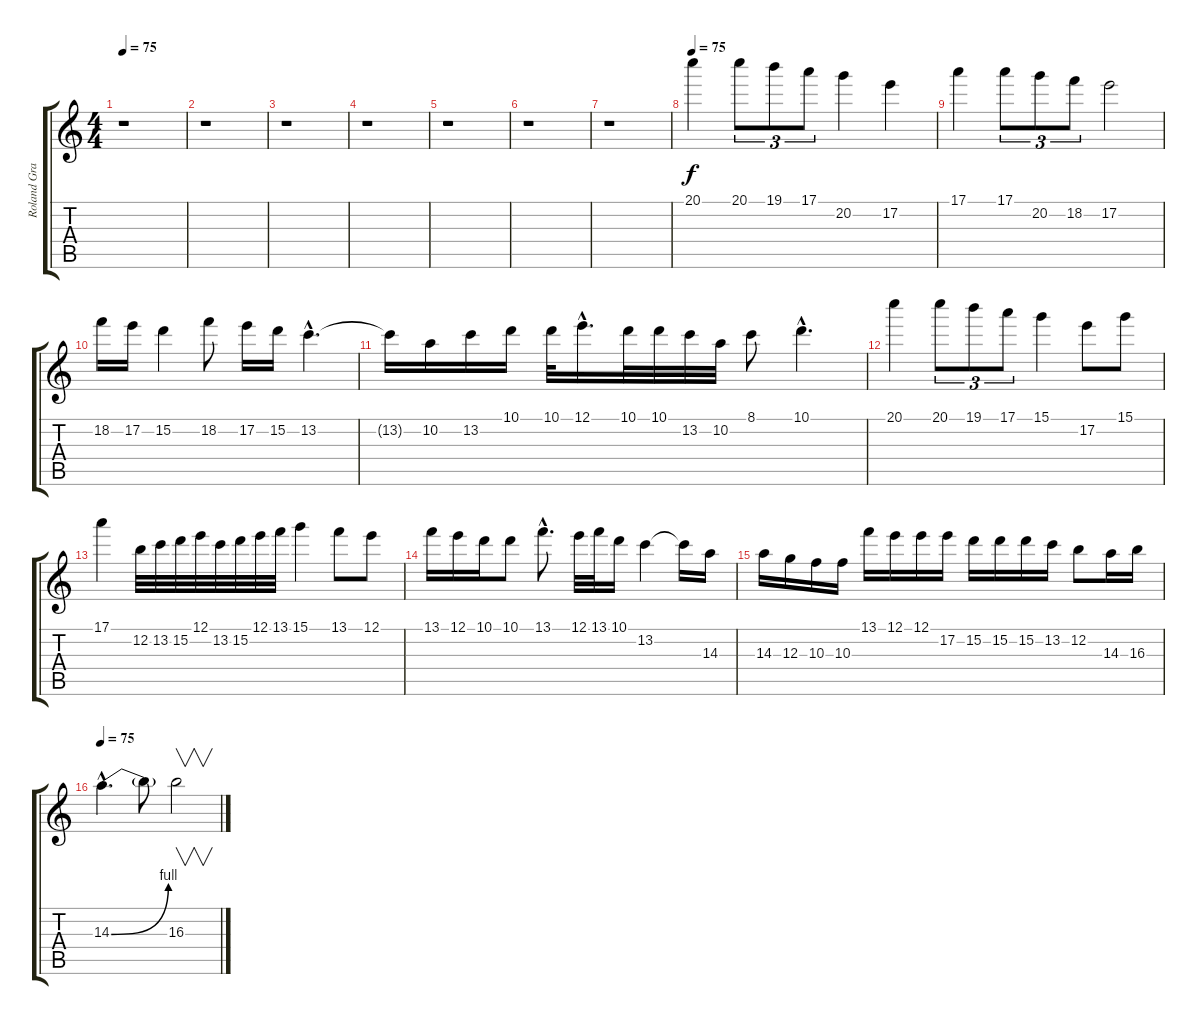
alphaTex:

\track ("Roland Grapow Solo" "Roland Gra") {instrument distortionguitar}
\staff {score tabs}
\tuning (E4 B3 G3 D3 A2 E2) {hide}
\ts (4 4)
\tempo 75
\clef g2
\ks c
r.1{dy f} |
r.1 |
r.1 |
r.1 |
r.1 |
r.1 |
r.1 |
\tempo 75
20.1.4 20.1.8{tu (3 2)} 19.1.8{tu (3 2)} 17.1.8{tu (3 2)} 20.2.4 17.2.4 |
17.1.4 17.1.8{tu (3 2)} 20.2.8{tu (3 2)} 18.2.8{tu (3 2)} 17.2.2 |
18.2.16 17.2.16 15.2.4 18.2.8 17.2.16 15.2.16 13.2{hac}.4{d} |
13.2{t}.16 10.2.16 13.2.16 10.1.16 10.1.32 12.1{hac}.16{d} 10.1.32 10.1.32 13.2.32 10.2.32 8.1.8 10.1{hac}.4{d} |
20.1.4 20.1.8{tu (3 2)} 19.1.8{tu (3 2)} 17.1.8{tu (3 2)} 15.1.4 17.2.8 15.1.8 |
17.1.4 12.2.32 13.2.32 15.2.32 12.1.32 13.2.32 15.2.32 12.1.32 13.1.32 15.1.4 13.1.8 12.1.8 |
13.1.16 12.1.16 10.1.16 10.1.8 13.1{hac}.8{d} 12.1.32 13.1.32 10.1.16 13.2.4 13.2{t}.16 14.3.16 |
14.3.16 12.3.16 10.3.16 10.3.16 13.1.16 12.1.16 12.1.16 17.2.16 15.2.16 15.2.16 15.2.16 13.2.16 12.2.8 14.3.16 16.3.16 |
\tempo 75
14.3{be (bend 0 0 60 4) hac}.4{d} 14.3{t}.8 16.3.2{v}
